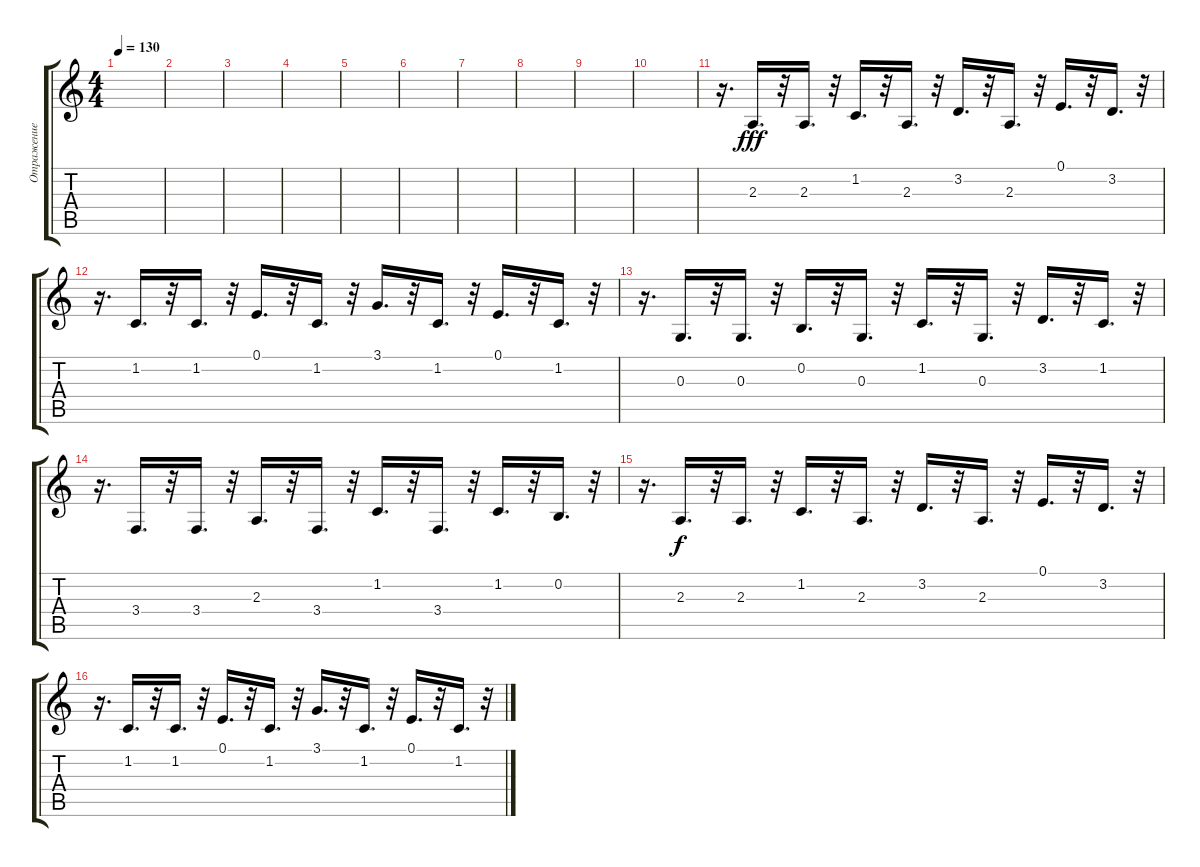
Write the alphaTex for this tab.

\track ("Отражение дорожки 6" "Отражение ") {instrument lead2sawtooth}
\staff {score tabs}
\tuning (E4 B3 G3 D3 A2 E2) {hide}
\ts (4 4)
\tempo 130
\clef g2
\ks c
|
|
|
|
|
|
|
|
|
|
r.16{d} 2.3.16{d dy fff} r.32 2.3.16{d} r.32 1.2.16{d} r.32 2.3.16{d} r.32 3.2.16{d} r.32 2.3.16{d} r.32 0.1.16{d} r.32 3.2.16{d} r.32 |
r.16{d} 1.2.16{d} r.32 1.2.16{d} r.32 0.1.16{d} r.32 1.2.16{d} r.32 3.1.16{d} r.32 1.2.16{d} r.32 0.1.16{d} r.32 1.2.16{d} r.32 |
r.16{d} 0.3.16{d} r.32 0.3.16{d} r.32 0.2.16{d} r.32 0.3.16{d} r.32 1.2.16{d} r.32 0.3.16{d} r.32 3.2.16{d} r.32 1.2.16{d} r.32 |
r.16{d} 3.4.16{d} r.32 3.4.16{d} r.32 2.3.16{d} r.32 3.4.16{d} r.32 1.2.16{d} r.32 3.4.16{d} r.32 1.2.16{d} r.32 0.2.16{d} r.32 |
r.16{d} 2.3.16{d dy f} r.32 2.3.16{d} r.32 1.2.16{d} r.32 2.3.16{d} r.32 3.2.16{d} r.32 2.3.16{d} r.32 0.1.16{d} r.32 3.2.16{d} r.32 |
r.16{d} 1.2.16{d} r.32 1.2.16{d} r.32 0.1.16{d} r.32 1.2.16{d} r.32 3.1.16{d} r.32 1.2.16{d} r.32 0.1.16{d} r.32 1.2.16{d} r.32
